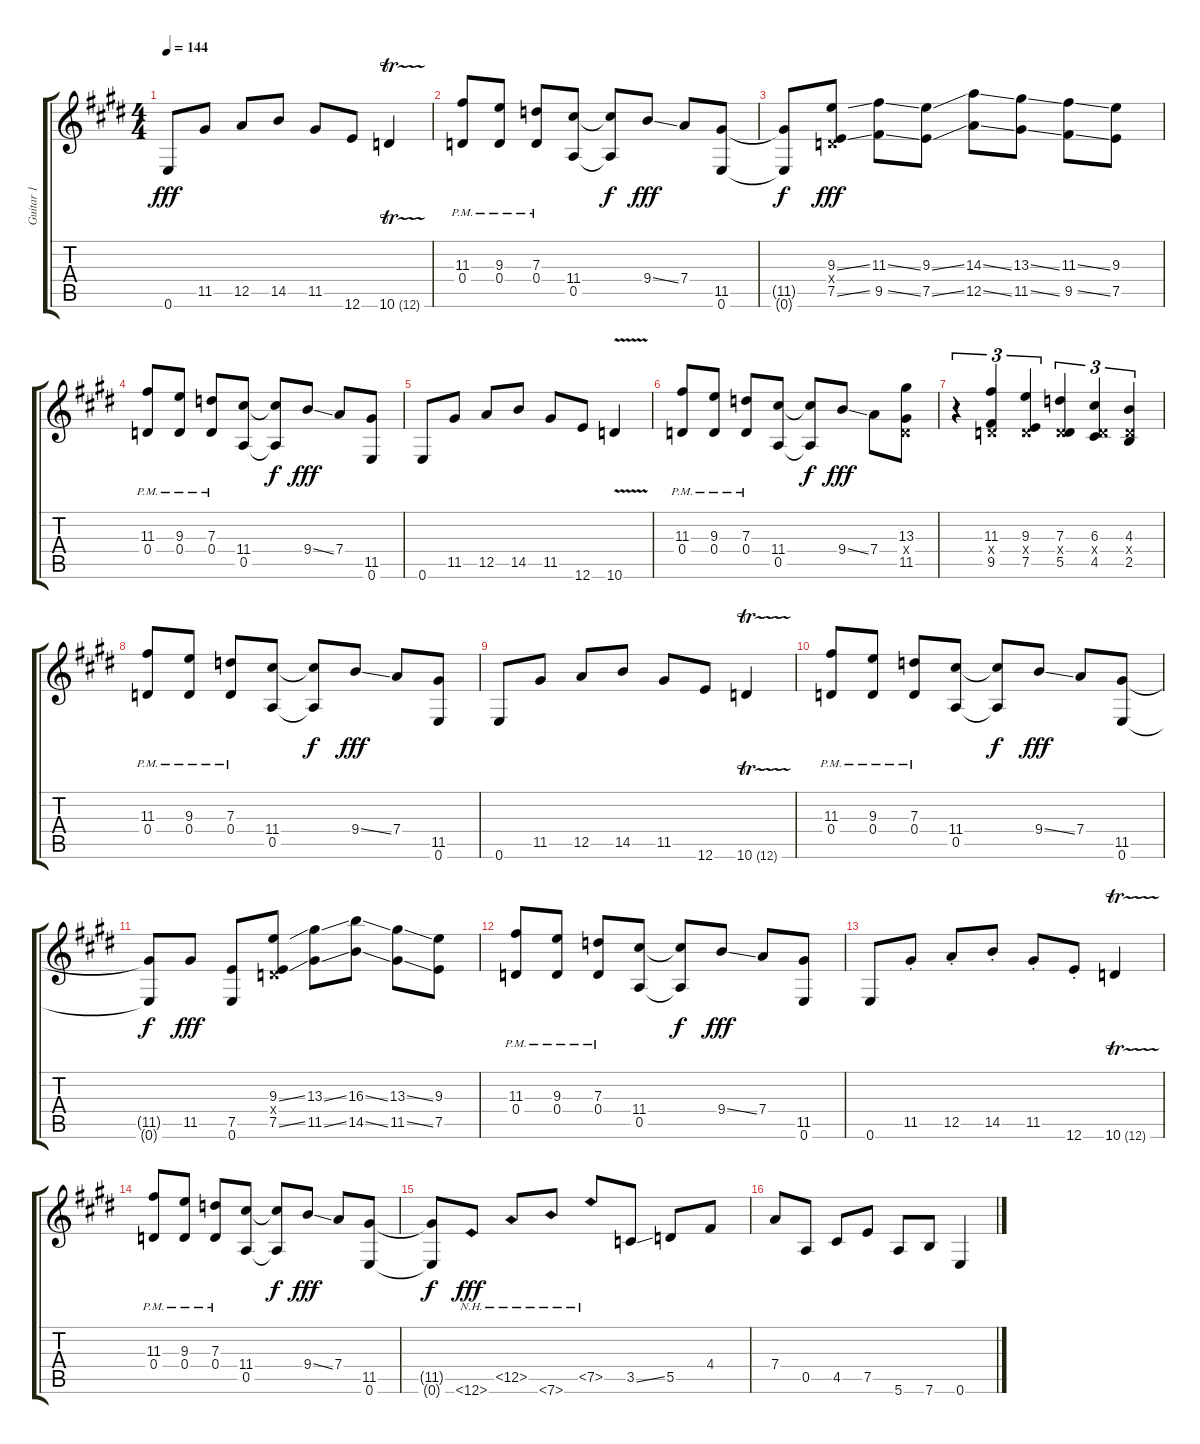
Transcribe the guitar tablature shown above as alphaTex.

\track ("Guitar 1" "Guitar 1") {instrument overdrivenguitar}
\staff {score tabs}
\tuning (E4 B3 G3 D3 A2 E2) {hide}
\ts (4 4)
\tempo 144
\clef g2
\ks e
0.6.8{dy fff} 11.5.8 12.5.8 14.5.8 11.5.8 12.6.8 10.6{tr (12 32)}.4 |
(11.3{pm} 0.4{pm}).8 (9.3{pm} 0.4{pm}).8 (7.3{pm} 0.4{pm}).8 (11.4 0.5).8 (11.4{t} 0.5{t}).8{dy f} 9.4{ss}.8{dy fff} 7.4.8 (11.5 0.6).8 |
(11.5{t} 0.6{t}).8{dy f} (9.3{ss} 0.4{x} 7.5{ss}).8{dy fff} (11.3{ss} 9.5{ss}).8 (9.3{ss} 7.5{ss}).8 (14.3{ss} 12.5{ss}).8 (13.3{ss} 11.5{ss}).8 (11.3{ss} 9.5{ss}).8 (9.3 7.5).8 |
(11.3{pm} 0.4{pm}).8 (9.3{pm} 0.4{pm}).8 (7.3{pm} 0.4{pm}).8 (11.4 0.5).8 (11.4{t} 0.5{t}).8{dy f} 9.4{ss}.8{dy fff} 7.4.8 (11.5 0.6).8 |
0.6.8 11.5.8 12.5.8 14.5.8 11.5.8 12.6.8 10.6{v}.4 |
(11.3{pm} 0.4{pm}).8 (9.3{pm} 0.4{pm}).8 (7.3{pm} 0.4{pm}).8 (11.4 0.5).8 (11.4{t} 0.5{t}).8{dy f} 9.4{ss}.8{dy fff} 7.4.8 (13.3 0.4{x} 11.5).8 |
r.4{tu (3 2)} (11.3 0.4{x} 9.5).4{tu (3 2)} (9.3 0.4{x} 7.5).4{tu (3 2)} (7.3 0.4{x} 5.5).4{tu (3 2)} (6.3 0.4{x} 4.5).4{tu (3 2)} (4.3 0.4{x} 2.5).4{tu (3 2)} |
(11.3{pm} 0.4{pm}).8 (9.3{pm} 0.4{pm}).8 (7.3{pm} 0.4{pm}).8 (11.4 0.5).8 (11.4{t} 0.5{t}).8{dy f} 9.4{ss}.8{dy fff} 7.4.8 (11.5 0.6).8 |
0.6.8 11.5.8 12.5.8 14.5.8 11.5.8 12.6.8 10.6{tr (12 32)}.4 |
(11.3{pm} 0.4{pm}).8 (9.3{pm} 0.4{pm}).8 (7.3{pm} 0.4{pm}).8 (11.4 0.5).8 (11.4{t} 0.5{t}).8{dy f} 9.4{ss}.8{dy fff} 7.4.8 (11.5 0.6).8 |
(11.5{t} 0.6{t}).8{dy f} 11.5.8{dy fff} (7.5 0.6).8 (9.3{ss} 0.4{x} 7.5{ss}).8 (13.3{ss} 11.5{ss}).8 (16.3{ss} 14.5{ss}).8 (13.3{ss} 11.5{ss}).8 (9.3 7.5).8 |
(11.3{pm} 0.4{pm}).8 (9.3{pm} 0.4{pm}).8 (7.3{pm} 0.4{pm}).8 (11.4 0.5).8 (11.4{t} 0.5{t}).8{dy f} 9.4{ss}.8{dy fff} 7.4.8 (11.5 0.6).8 |
0.6.8 11.5{st}.8 12.5{st}.8 14.5{st}.8 11.5{st}.8 12.6{st}.8 10.6{tr (12 32)}.4 |
(11.3{pm} 0.4{pm}).8 (9.3{pm} 0.4{pm}).8 (7.3{pm} 0.4{pm}).8 (11.4 0.5).8 (11.4{t} 0.5{t}).8{dy f} 9.4{ss}.8{dy fff} 7.4.8 (11.5 0.6).8 |
(11.5{t} 0.6{t}).8{dy f} 12.6{nh}.8{dy fff} 12.5{nh}.8 7.6{nh}.8 7.5{nh}.8 3.5{ss}.8 5.5.8 4.4.8 |
7.4.8 0.5.8 4.5.8 7.5.8 5.6.8 7.6.8 0.6.4
